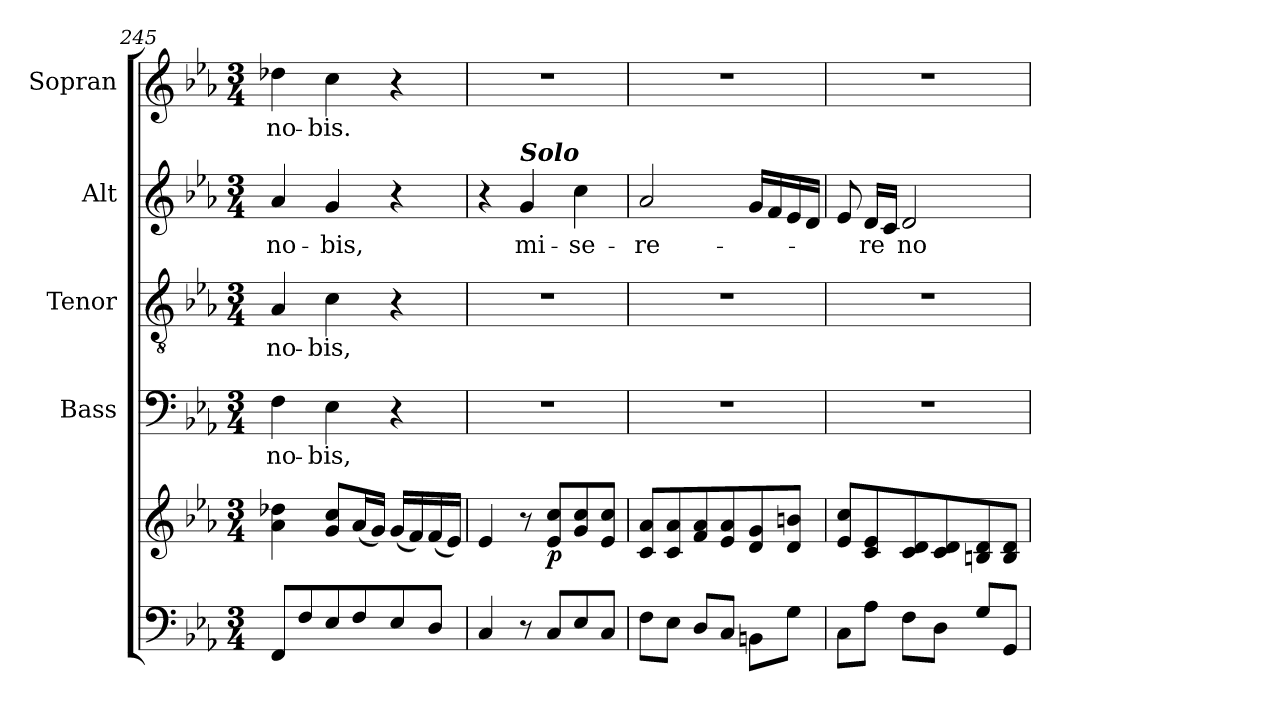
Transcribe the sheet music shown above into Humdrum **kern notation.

**kern	**kern	**dynam	**kern	**text	**kern	**text	**kern	**text	**kern	**text
*part5	*part5	*part5	*part4	*part4	*part3	*part3	*part2	*part2	*part1	*part1
*staff6	*staff5	*staff5/6	*staff4	*staff4	*staff3	*staff3	*staff2	*staff2	*staff1	*staff1
*	*	*	*I"Bass	*	*I"Tenor	*	*I"Alt	*	*I"Sopran	*
*	*	*	*I'B.	*	*I'T.	*	*I'A.	*	*I'S.	*
!!LO:LB:g=z
*clefF4	*clefG2	*	*clefF4	*	*clefGv2	*	*clefG2	*	*clefG2	*
*k[b-e-a-]	*k[b-e-a-]	*	*k[b-e-a-]	*	*k[b-e-a-]	*	*k[b-e-a-]	*	*k[b-e-a-]	*
*E-:	*E-:	*	*E-:	*	*E-:	*	*E-:	*	*E-:	*
*M3/4	*M3/4	*	*M3/4	*	*M3/4	*	*M3/4	*	*M3/4	*
=245	=245	=245	=245	=245	=245	=245	=245	=245	=245	=245
!	!	!	!	!LO:LY:b	!	!LO:LY:b	!	!LO:LY:b	!	!LO:LY:b
8FF/L	4a-\ 4dd-X\	.	4F\	no-	4A-/	no-	4a-/	no-	4dd-X\	no-
8F/	.	.	.	.	.	.	.	.	.	.
!	!	!	!	!LO:LY:b	!	!LO:LY:b	!	!LO:LY:b	!	!LO:LY:b
8E-/	8g/ 8cc/L	.	4E-\	-bis,	4c\	-bis,	4g/	-bis,	4cc\	-bis.
8F/	(<16a-/L	.	.	.	.	.	.	.	.	.
.	16g/JJ)	.	.	.	.	.	.	.	.	.
8E-/	(<16g/LL	.	4r	.	4r	.	4r	.	4r	.
.	16f/)	.	.	.	.	.	.	.	.	.
8D/J	(<16f/	.	.	.	.	.	.	.	.	.
.	16e-/JJ)	.	.	.	.	.	.	.	.	.
=246	=246	=246	=246	=246	=246	=246	=246	=246	=246	=246
4C/	4e-/	.	2.r	.	2.r	.	4r	.	2.r	.
!	!	!	!	!	!	!	!LO:TX:a:Bi:t=Solo	!	!	!
!	!	!	!	!	!	!	!	!LO:LY:b	!	!
8r	8r	.	.	.	.	.	4g/	mi-	.	.
!	!	!LO:DY:b	!	!	!	!	!	!	!	!
8C/L	8e-/ 8cc/L	p	.	.	.	.	.	.	.	.
!	!	!	!	!	!	!	!	!LO:LY:b	!	!
8E-/	8g/ 8cc/	.	.	.	.	.	4cc\	-se-	.	.
8C/J	8e-/ 8cc/J	.	.	.	.	.	.	.	.	.
=247	=247	=247	=247	=247	=247	=247	=247	=247	=247	=247
!	!	!	!	!	!	!	!	!LO:LY:b	!	!
8F\L	8c/ 8a-/L	.	2.r	.	2.r	.	2a-/	-re-	2.r	.
8E-\J	8c/ 8a-/	.	.	.	.	.	.	.	.	.
8D/L	8f/ 8a-/	.	.	.	.	.	.	.	.	.
8C/J	8e-/ 8a-/	.	.	.	.	.	.	.	.	.
8BBn\L	8d/ 8g/	.	.	.	.	.	16g/LL	.	.	.
.	.	.	.	.	.	.	16f/	.	.	.
8G\J	8d/ 8bn/J	.	.	.	.	.	16e-/	.	.	.
.	.	.	.	.	.	.	16d/JJ	.	.	.
=248	=248	=248	=248	=248	=248	=248	=248	=248	=248	=248
8C\L	8e-/ 8cc/L	.	2.r	.	2.r	.	8e-/	.	2.r	.
!	!	!	!	!	!	!	!	!LO:LY:b	!	!
8A-\J	8c/ 8e-/	.	.	.	.	.	16d/LL	-re	.	.
.	.	.	.	.	.	.	16c/JJ	.	.	.
!	!	!	!	!	!	!	!	!LO:LY:b	!	!
8F\L	8c/ 8d/	.	.	.	.	.	2d/	no-	.	.
8D\J	8c/ 8d/	.	.	.	.	.	.	.	.	.
8G/L	8Bn/ 8d/	.	.	.	.	.	.	.	.	.
8GG/J	8B/ 8d/J	.	.	.	.	.	.	.	.	.
=	=	=	=	=	=	=	=	=	=	=
*-	*-	*-	*-	*-	*-	*-	*-	*-	*-	*-
